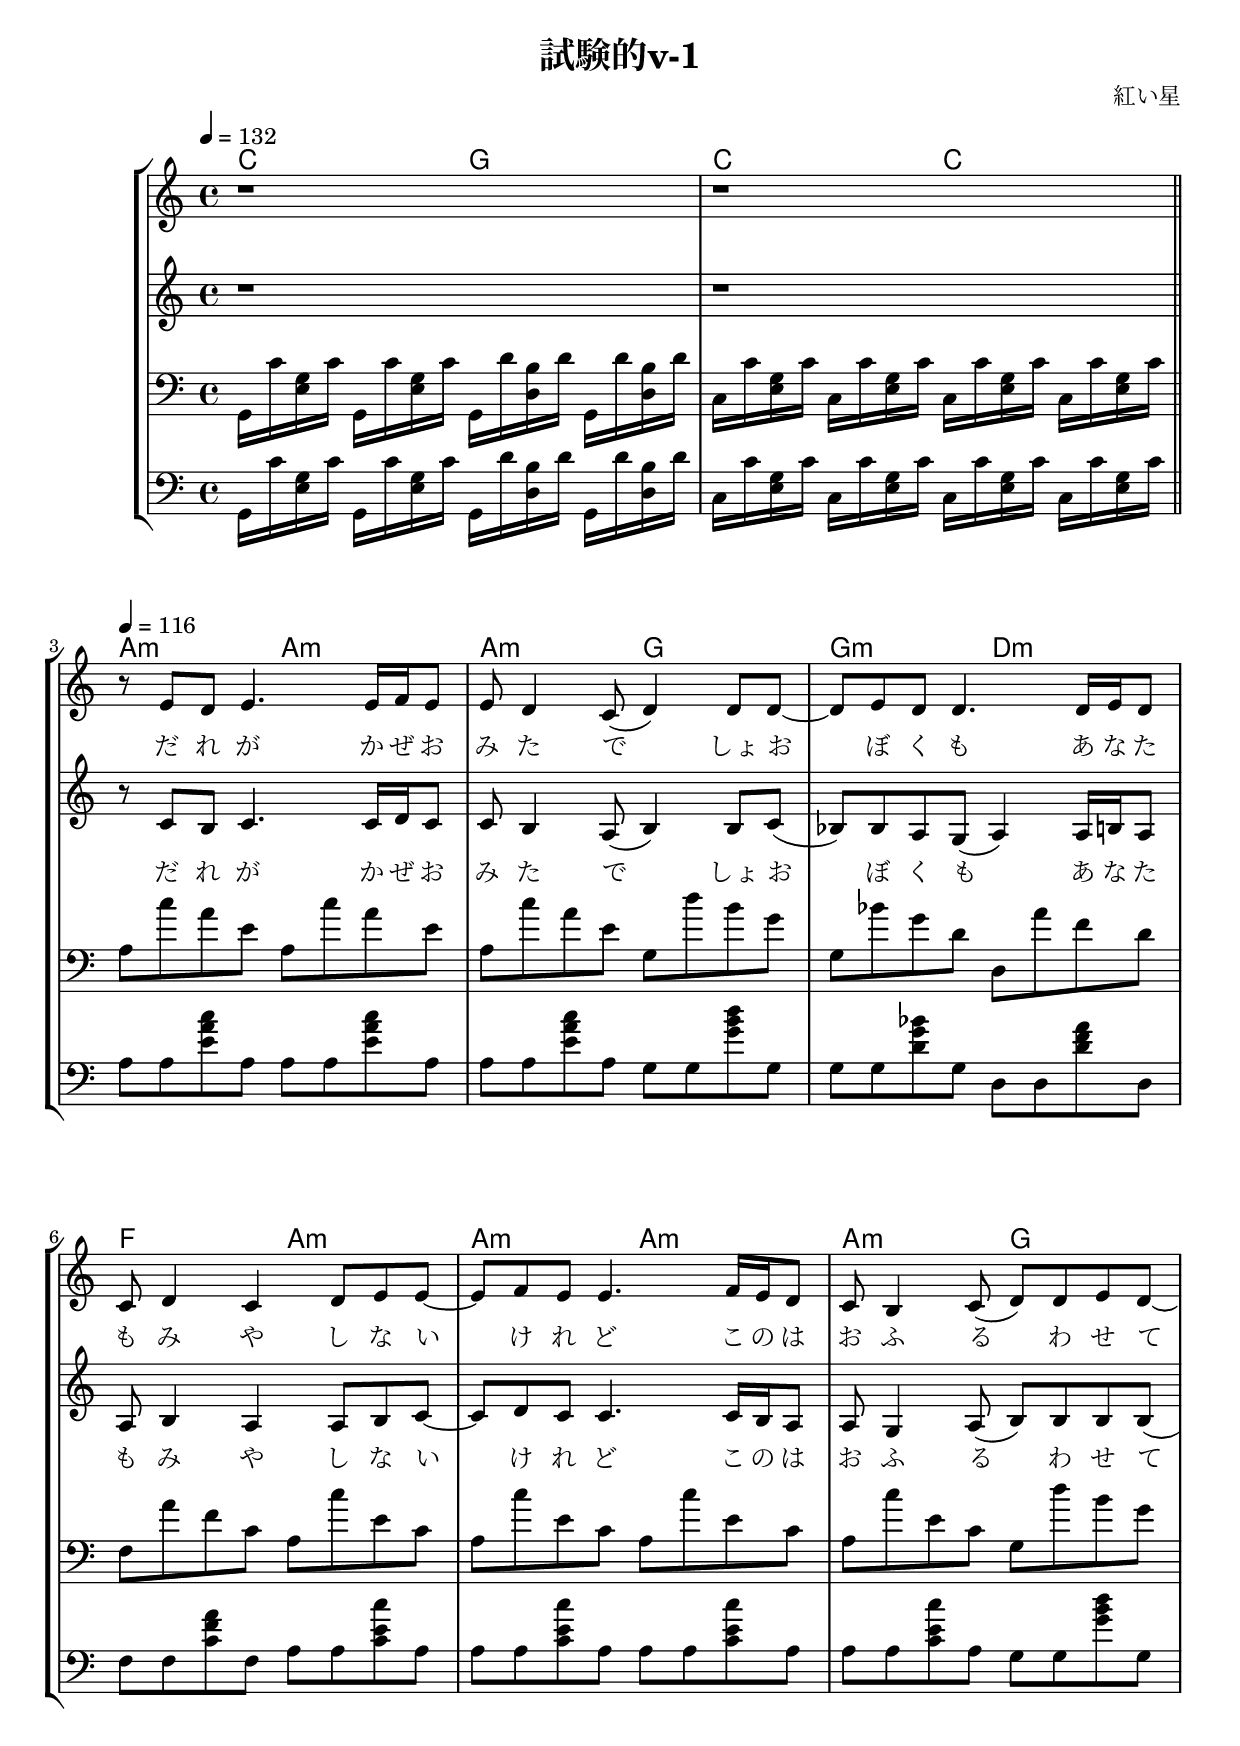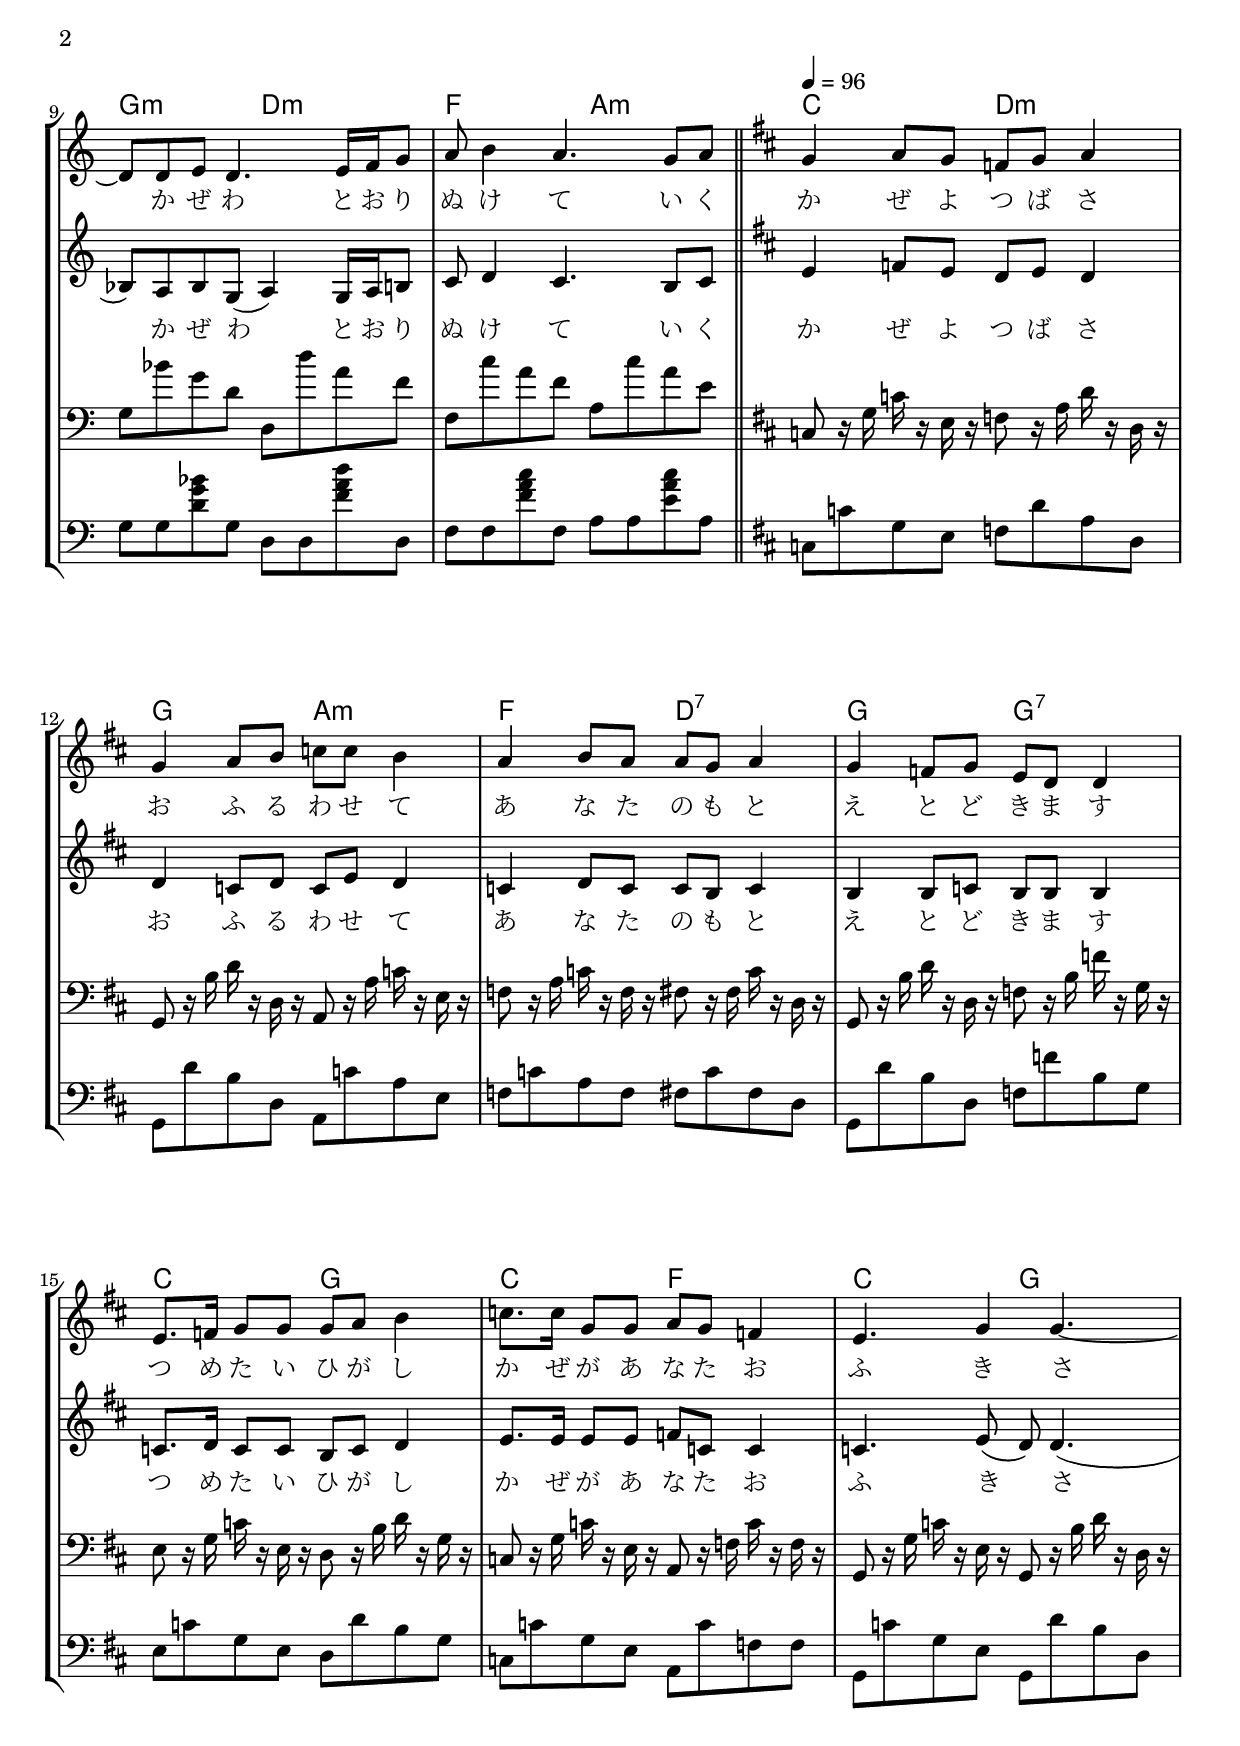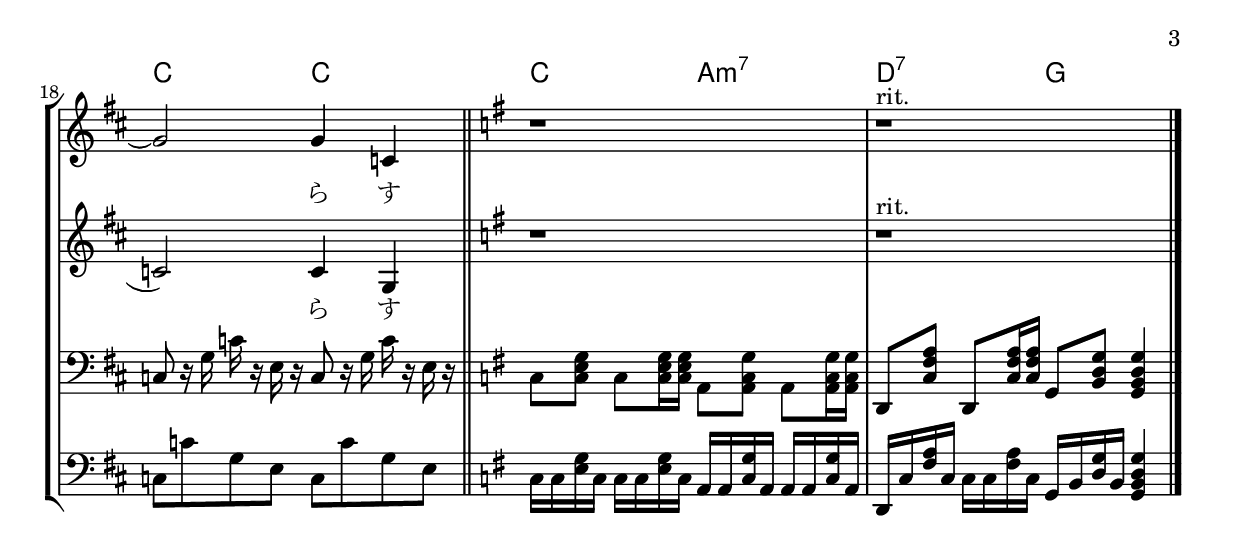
\version "2.12.1"

\header {
	title = \markup {試験的v-1}
	composer = \markup \center-column {紅い星}
}

harmony = \chordmode {
	c2 g c c 

	a:m a:m a:m g g:m d:m f a:m a:m a:m a:m g g:m d:m f a:m 

	c d:m g a:m f d:7 g g:7 c g c f c g c c 

	c a:min7 d:7 g 
}

melody = {
	\key c \major
	\tempo 4 = 132
	r1 | r1   
	\set Staff.midiInstrument = #"mmi0.34"
		\tempo 4 = 116
r8 e'8  d'8  e'4.  e'16  f'16  e'8 
	e'8  d'4  c'8  (d'4)  d'8  d'8~ 
	d'8  e'8  d'8  d'4.  d'16  e'16  d'8 
	c'8  d'4  c'4  d'8  e'8  e'8~ 
	e'8  f'8  e'8  e'4.  f'16  e'16  d'8 
	c'8  b4  c'8  (d'8)  d'8  e'8  d'8~ 
	d'8  d'8  e'8  d'4.  e'16  f'16  g'8 
	a'8  b'4  a'4.  g'8  a'8
	\set Staff.midiInstrument = #"fss0.34"
		\key d \major
	\tempo 4 = 96
g'4  a'8  g'8  f'8  g'8  a'4 
	g'4  a'8  b'8  c''8  c''8  b'4 
	a'4  b'8  a'8  a'8  g'8  a'4 
	g'4  f'8  g'8  e'8  d'8  d'4 
	e'8.  f'16  g'8  g'8  g'8  a'8  b'4 
	c''8.  c''16  g'8  g'8  a'8  g'8  f'4 
	e'4.  g'4  g'4.~ 
	g'2  g'4  c'4
	\key g \major
	r1 | r1^"rit." \bar "|."
}

words = \lyricmode {
	
	だ  れ  が  か  ぜ  お  み  た  で  しょ  お  ぼ  く  も  あ  な  た  も  み  や  し  な  い  け  れ  ど  こ  の  は  お  ふ  る  わ  せ  て  か  ぜ  わ  と  お  り  ぬ  け  て  い  く  
	か  ぜ  よ  つ  ば  さ  お  ふ  る  わ  せ  て  あ  な  た  の  も  と  え  と  ど  き  ま  す  つ  め  た  い  ひ  が  し  か  ぜ  が  あ  な  た  お  ふ  き  さ  ら  す  
	
}

secondmelody = {
	\key c \major
	\tempo 4 = 132
	r1 | r1   
	\set Staff.midiInstrument = #"mmi0.34"
		\tempo 4 = 116
r8 c'8  b8  c'4.  c'16  d'16  c'8 
	c'8  b4  a8  (b4)  b8  c'8 
	(bes8)  bes8  a8  g8  (a4)  a16  b16  a8 
	a8  b4  a4  a8  b8  c'8~ 
	c'8  d'8  c'8  c'4.  c'16  b16  a8 
	a8  g4  a8  (b8)  b8  b8  b8 
	(bes8)  a8  bes8  g8  (a4)  g16  a16  b8 
	c'8  d'4  c'4.  b8  c'8
	\set Staff.midiInstrument = #"fss0.23"
		\key d \major
	\tempo 4 = 96
e'4  f'8  e'8  d'8  e'8  d'4 
	d'4  c'8  d'8  c'8  e'8  d'4 
	c'4  d'8  c'8  c'8  b8  c'4 
	b4  b8  c'8  b8  b8  b4 
	c'8.  d'16  c'8  c'8  b8  c'8  d'4 
	e'8.  e'16  e'8  e'8  f'8  c'8  c'4 
	c'4.  e'8  (d'8)  d'4. 
	(c'2)  c'4  g4
	\key g \major
	r1 | r1^"rit." \bar "|."
}

secondwords = \lyricmode {
	
	だ  れ  が  か  ぜ  お  み  た  で  しょ  お  ぼ  く  も  あ  な  た  も  み  や  し  な  い  け  れ  ど  こ  の  は  お  ふ  る  わ  せ  て  か  ぜ  わ  と  お  り  ぬ  け  て  い  く  
	か  ぜ  よ  つ  ば  さ  お  ふ  る  わ  せ  て  あ  な  た  の  も  と  え  と  ど  き  ま  す  つ  め  た  い  ひ  が  し  か  ぜ  が  あ  な  た  お  ふ  き  さ  ら  す  
	
}

tempochange = {
	\tempo 4 = 132
	r1 | r1 \bar "||"
	\tempo 4 = 116
	r1 | r1 | r1 | r1 | r1 | r1 | r1 | r1 \bar "||"
	\tempo 4 = 96
	r1 | r1 | r1 | r1 | r1 | r1 | r1 | r1 \bar "||"
	\tempo 4 = 96
	r1 | \tempo 4 = 72 r2 \tempo 4 = 64 r2 \bar "|."
}

mainacc = {
	\clef bass
	\set Staff.midiInstrument = #"Synth Bass 2"
	\key c \major
	\tempo 4 = 132
	g,16 c' <e g> c' g, c' <e g> c'
	g,16 d' <d b> d' g, d' <d b> d'
	c16 c' <e g> c' c c' <e g> c'
	c16 c' <e g> c' c c' <e g> c'
	\bar "||"

	\set Staff.midiInstrument = #"Slap Bass 1"
	\tempo 4 = 116
	a8 c'' a' e'
	a8 c'' a' e'
	a8 c'' a' e'
	g8 d'' b' g'
	g8 bes' g' d'
	d8 a' f' d'
	f8 a' f' c'
	a8 c'' e' c'
	a8 c'' e' c'
	a8 c'' e' c'
	a8 c'' e' c'
	g8 d'' b' g'
	g8 bes' g' d'
	d8 d'' a' f'
	f8 c'' a' f'
	a8 c'' a' e'
	\bar "||"

	\set Staff.midiInstrument = #"Tenor Sax"
	\key d \major
	\tempo 4 = 96
	c8r16g16c'16r16e16r16
	f8r16a16d'16r16d16r16
	g,8r16b16d'16r16d16r16
	a,8r16a16c'16r16e16r16
	f8r16a16c'16r16f16r16
	fis8r16fis16c'16r16d16r16
	g,8r16b16d'16r16d16r16
	f8r16b16f'16r16g16r16
	e8r16g16c'16r16e16r16
	d8r16b16d'16r16g16r16
	c8r16g16c'16r16e16r16
	a,8r16f16c'16r16f16r16
	g,8r16g16c'16r16e16r16
	g,8r16b16d'16r16d16r16
	c8r16g16c'16r16e16r16
	c8r16g16c'16r16e16r16
	\bar "||"

	\set Staff.midiInstrument = #"Synthbrass 1"
	\key g \major
	c8 <c e g> c <c e g>16 <c e g>
	a,8 <a, c g> a, <a, c g>16 <a, c g>
	d,8 <c fis a> d, <c fis a>16 <c fis a>
	g,8 <b, d g>8 <g, b, d g>4
	\bar "|."
}

subacc = {
	\clef bass
	\set Staff.midiInstrument = #"String Ensemble 1"
	\key c \major
	\tempo 4 = 132
	g,16 c' <e g> c' g, c' <e g> c'
	g,16 d' <d b> d' g, d' <d b> d'
	c16 c' <e g> c' c c' <e g> c'
	c16 c' <e g> c' c c' <e g> c'
	\bar "||"

	\set Staff.midiInstrument = #"Synth Bass 1"
	\tempo 4 = 116
	a8 a8 <e' a' c''>8 a8
	a8 a8 <e' a' c''>8 a8
	a8 a8 <e' a' c''>8 a8
	g8 g8 <g' b' d''>8 g8
	g8 g8 <d' g' bes'>8 g8
	d8 d8 <d' f' a'>8 d8
	f8 f8 <c' f' a'>8 f8
	a8 a8 <c' e' c''>8 a8
	a8 a8 <c' e' c''>8 a8
	a8 a8 <c' e' c''>8 a8
	a8 a8 <c' e' c''>8 a8
	g8 g8 <g' b' d''>8 g8
	g8 g8 <d' g' bes'>8 g8
	d8 d8 <f' a' d''>8 d8
	f8 f8 <f' a' c''>8 f8
	a8 a8 <e' a' c''>8 a8
	\bar "||"

	\set Staff.midiInstrument = #"Distorted Guitar"
	\key d \major
	\tempo 4 = 96
	c8 c' g e
	f8 d' a d
	g,8 d' b d
	a,8 c' a e
	f8 c' a f
	fis8 c' fis d
	g,8 d' b d
	f8 f' b g
	e8 c' g e
	d8 d' b g
	c8 c' g e
	a,8 c' f f
	g,8 c' g e
	g,8 d' b d
	c8 c' g e
	c8 c' g e
	\bar "||"

	\set Staff.midiInstrument = #"String Ensemble 1"
	\key g \major
	c16 c <e g> c c c <e g> c
	a,16 a, <c g> a, a, a, <c g> a,
	d,16 c <fis a> c c c <fis a> c
	g,16 b, <d g> b, <g, b, d g>4
	\bar "|."
}

percA = {
	\drummode {
	r8 hh4 hh4 hh4 hh8  |r8 hh4 hh4 hh8 hh16 hh16 hh16 hh16  \bar "||"
	r8 hh4 hh4 hh4 hh8  |r8 hh4 hh4 hh8 hh16 hh16 hh16 hh16  |r8 hh4 hh4 hh4 hh8  |r8 hh4 hh4 hh8 hh16 hh16 hh16 hh16  |r8 hh4 hh4 hh4 hh8  |r8 hh4 hh4 hh8 hh16 hh16 hh16 hh16  |r8 hh4 hh4 hh4 hh8  |r8 hh4 hh4 hh8 hh16 hh16 hh16 hh16  \bar "||"
	r8 hh4 hh4 hh4 hh8  |r8 hh4 hh4 hh8 hh16 hh16 hh16 hh16  |r8 hh4 hh4 hh4 hh8  |r8 hh4 hh4 hh8 hh16 hh16 hh16 hh16  |r8 hh4 hh4 hh4 hh8  |r8 hh4 hh4 hh8 hh16 hh16 hh16 hh16  |r8 hh4 hh4 hh4 hh8  |r8 hh4 hh4 hh8 hh16 hh16 hh16 hh16  \bar "||"
	hh8 hh8 hh8 hh8 hh8 hh8 hh8 hh8  |hh8 hh8 hh8 hh8 hh8 hh8 hh4  \bar "|."
	}
}

percB = {
	\drummode {
	r8 sn4 sn4 sn4 sn8  |r8 sn4 sn4 sn8 sn16 sn16 sn16 sn16  \bar "||"
	r8 sn4 sn4 sn4 sn8  |r8 sn4 sn4 sn8 sn16 sn16 sn16 sn16  |r8 sn4 sn4 sn4 sn8  |r8 sn4 sn4 sn8 sn16 sn16 sn16 sn16  |r8 sn4 sn4 sn4 sn8  |r8 sn4 sn4 sn8 sn16 sn16 sn16 sn16  |r8 sn4 sn4 sn4 sn8  |r8 sn4 sn4 sn8 sn16 sn16 sn16 sn16  \bar "||"
	r8 sn4 sn4 sn4 sn8  |r8 sn4 sn4 sn8 sn16 sn16 sn16 sn16  |r8 sn4 sn4 sn4 sn8  |r8 sn4 sn4 sn8 sn16 sn16 sn16 sn16  |r8 sn4 sn4 sn4 sn8  |r8 sn4 sn4 sn8 sn16 sn16 sn16 sn16  |r8 sn4 sn4 sn4 sn8  |r8 sn4 sn4 sn8 sn16 sn16 sn16 sn16  \bar "||"
	bd4. bd8 bd4. bd8  |bd4. bd8 bd2  \bar "|."
	}
}

percC = {
	\drummode {
	bd16 bd4. r16 bd16 bd8. bd4  |r1  \bar "||"
	bd16 bd4. r16 bd16 bd8. bd4  |r1  |bd16 bd4. r16 bd16 bd8. bd4  |r1  |bd16 bd4. r16 bd16 bd8. bd4  |r1  |bd16 bd4. r16 bd16 bd8. bd4  |r1  \bar "||"
	bd16 bd4. r16 bd16 bd8. bd4  |r1  |bd16 bd4. r16 bd16 bd8. bd4  |r1  |bd16 bd4. r16 bd16 bd8. bd4  |r1  |bd16 bd4. r16 bd16 bd8. bd4  |r1  \bar "||"
	r8 ss4 ss8 ss4. ss8  |r8 ss4 ss8 ss2  \bar "|."
	}
}

percD = {
	\drummode {
	r2 r16 cymc16 cymc4.  |r4 cymc16 cymc2 cymc8.  \bar "||"
	r2 r16 cymc16 cymc4.  |r4 cymc16 cymc2 cymc8.  |r2 r16 cymc16 cymc4.  |r4 cymc16 cymc2 cymc8.  |r2 r16 cymc16 cymc4.  |r4 cymc16 cymc2 cymc8.  |r2 r16 cymc16 cymc4.  |r4 cymc16 cymc2 cymc8.  \bar "||"
	r2 r16 cymc16 cymc4.  |r4 cymc16 cymc2 cymc8.  |r2 r16 cymc16 cymc4.  |r4 cymc16 cymc2 cymc8.  |r2 r16 cymc16 cymc4.  |r4 cymc16 cymc2 cymc8.  |r2 r16 cymc16 cymc4.  |r4 cymc16 cymc2 cymc8.  \bar "||"
	r8 hhp2 r8 hhp4  |r8 hhp2 r8 hhp4  \bar "|."
	}
}

percE = {
	\drummode {
	r1  |tomfh16 tomfh2. r8.  \bar "||"
	r1  |tomfh16 tomfh2. r8.  |r1  |tomfh16 tomfh2. r8.  |r1  |tomfh16 tomfh2. r8.  |r1  |tomfh16 tomfh2. r8.  \bar "||"
	r1  |tomfh16 tomfh2. r8.  |r1  |tomfh16 tomfh2. r8.  |r1  |tomfh16 tomfh2. r8.  |r1  |tomfh16 tomfh2. r8.  \bar "||"
	r1  |r2 r8 cymr8 cymr4  \bar "|."
	}
}

percF = {
	\drummode {
	r2 r8 rb4 rb8  |r1  \bar "||"
	r2 r8 rb4 rb8  |r1  |r2 r8 rb4 rb8  |r1  |r2 r8 rb4 rb8  |r1  |r2 r8 rb4 rb8  |r1  \bar "||"
	r2 r8 rb4 rb8  |r1  |r2 r8 rb4 rb8  |r1  |r2 r8 rb4 rb8  |r1  |r2 r8 rb4 rb8  |r1  \bar "||"
	r1 | r1 \bar "|."
	}
}

percG = {
	\drummode {
	r4. hc16 hc2 r16  |r4 r16 hc8. hc16 hc4. r16  \bar "||"
	r4. hc16 hc2 r16  |r4 r16 hc8. hc16 hc4. r16  |r4. hc16 hc2 r16  |r4 r16 hc8. hc16 hc4. r16  |r4. hc16 hc2 r16  |r4 r16 hc8. hc16 hc4. r16  |r4. hc16 hc2 r16  |r4 r16 hc8. hc16 hc4. r16  \bar "||"
	r4. hc16 hc2 r16  |r4 r16 hc8. hc16 hc4. r16  |r4. hc16 hc2 r16  |r4 r16 hc8. hc16 hc4. r16  |r4. hc16 hc2 r16  |r4 r16 hc8. hc16 hc4. r16  |r4. hc16 hc2 r16  |r4 r16 hc8. hc16 hc4. r16  \bar "||"
	r1 | r1 \bar "|."
	}
}

percH = {
	\drummode {
	r8. cymr16 cymr2 r16 cymr8.  |r16 cymr4 r16 cymr4 r16 cymr8 cymr8.  \bar "||"
	r8. cymr16 cymr2 r16 cymr8.  |r16 cymr4 r16 cymr4 r16 cymr8 cymr8.  |r8. cymr16 cymr2 r16 cymr8.  |r16 cymr4 r16 cymr4 r16 cymr8 cymr8.  |r8. cymr16 cymr2 r16 cymr8.  |r16 cymr4 r16 cymr4 r16 cymr8 cymr8.  |r8. cymr16 cymr2 r16 cymr8.  |r16 cymr4 r16 cymr4 r16 cymr8 cymr8.  \bar "||"
	r8. cymr16 cymr2 r16 cymr8.  |r16 cymr4 r16 cymr4 r16 cymr8 cymr8.  |r8. cymr16 cymr2 r16 cymr8.  |r16 cymr4 r16 cymr4 r16 cymr8 cymr8.  |r8. cymr16 cymr2 r16 cymr8.  |r16 cymr4 r16 cymr4 r16 cymr8 cymr8.  |r8. cymr16 cymr2 r16 cymr8.  |r16 cymr4 r16 cymr4 r16 cymr8 cymr8.  \bar "||"
	r1 | r1 \bar "|."
	}
}

\score {
	<<
		\new StaffGroup <<
			\new ChordNames {\harmony}
			\new Voice = "melody" {\melody}
			\new Lyrics \lyricsto "melody" \words
			\new Voice = "secondmelody" {\secondmelody}
			\new Lyrics \lyricsto "secondmelody" \secondwords
			\new Staff = "mainacc" {\mainacc}
			\new Staff = "subacc" {\subacc}
		>>
	>>
	\layout { }
}
